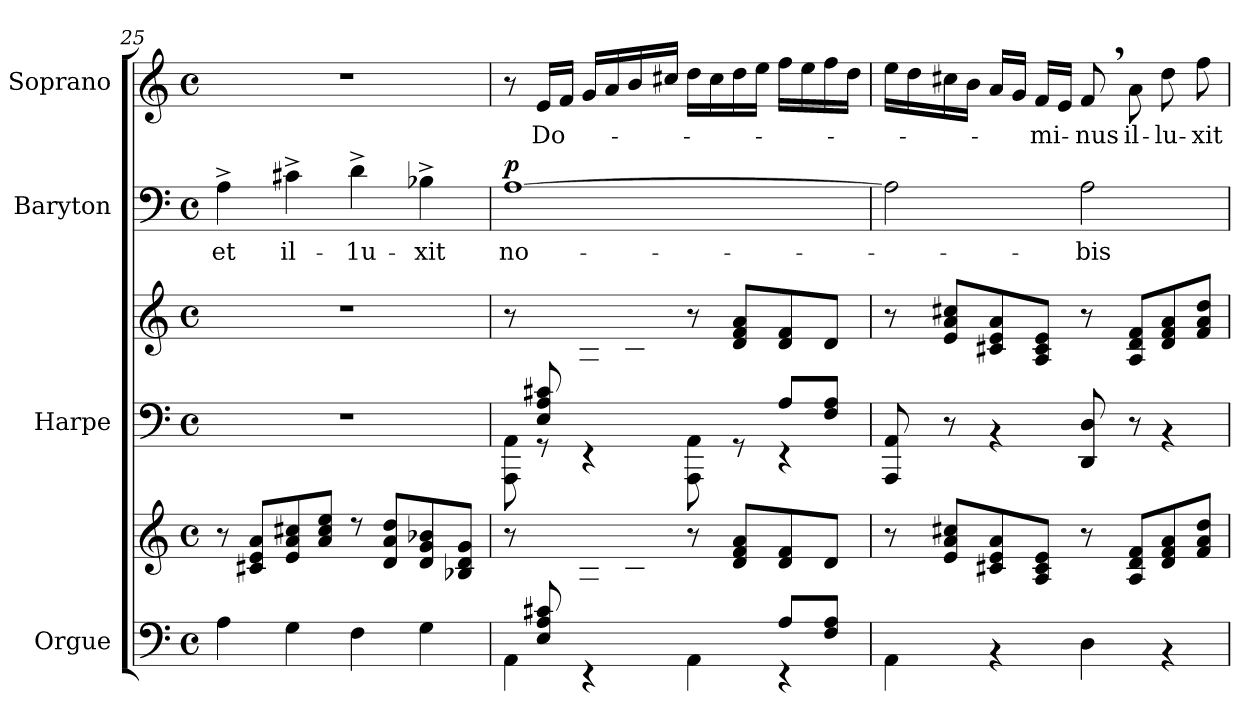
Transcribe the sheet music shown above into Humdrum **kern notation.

**kern	**kern	**kern	**kern	**kern	**text	**dynam	**kern	**text
*part4	*part4	*part3	*part3	*part2	*part2	*part2	*part1	*part1
*staff6	*staff5	*staff4	*staff3	*staff2	*staff2	*staff2	*staff1	*staff1
*I"Orgue	*	*I"Harpe	*	*I"Baryton	*	*	*I"Soprano	*
*I'Org.	*	*I'Hrp.	*	*I'Bar.	*	*	*I'S.	*
*clefF4	*clefG2	*clefF4	*clefG2	*clefF4	*	*	*clefG2	*
*k[]	*k[]	*k[]	*k[]	*k[]	*	*	*k[]	*
*M4/4	*M4/4	*M4/4	*M4/4	*M4/4	*	*	*M4/4	*
*met(c)	*met(c)	*met(c)	*met(c)	*met(c)	*	*	*met(c)	*
=25	=25	=25	=25	=25	=25	=25	=25	=25
!	!	!	!	!	!LO:LY:b	!	!	!
4A\	8r	1r	1r	4A^\	et	.	1r	.
.	8c#X/ 8e/ 8a/L	.	.	.	.	.	.	.
!	!	!	!	!	!LO:LY:b	!	!	!
4G\	8e/ 8a/ 8cc#X/	.	.	4c#X^\	il-	.	.	.
.	8a/ 8cc#/ 8ee/J	.	.	.	.	.	.	.
!	!	!	!	!	!LO:LY:b	!	!	!
4F\	8rdd	.	.	4d^\	-1u-	.	.	.
.	8d/ 8a/ 8dd/L	.	.	.	.	.	.	.
!	!	!	!	!	!LO:LY:b	!	!	!
4G\	8d/ 8g/ 8b-X/	.	.	4B-X^\	-xit	.	.	.
.	8B-X/ 8d/ 8g/J	.	.	.	.	.	.	.
!!LO:LB:g=z
=26	=26	=26	=26	=26	=26	=26	=26	=26
*^	*	*^	*	*	*	*	*	*
!	!	!	!	!	!	!	!LO:LY:b	!LO:DY:a	!	!
8ryy	4AA\	8r	8ryy	8AAA\ 8AA\	8r	[1A	no-	p	8r	.
!	!	!	!	!	!	!	!	!	!	!LO:LY:b
8E/ 8A/ 8c#X/	.	8c#X/Lyy	8E/ 8A/ 8c#X/	8rGG	8c#X/Lyy	.	.	.	16e/LL	Do-
.	.	.	.	.	.	.	.	.	16f/JJ	.
2ryy	4rEE	8A/ 8c#X/ 8e/	2ryy	4rEE	8A/ 8c#X/ 8e/	.	.	.	16g/LL	.
.	.	.	.	.	.	.	.	.	16a/	.
.	.	8c#/ 8e/ 8a/J	.	.	8c#/ 8e/ 8a/J	.	.	.	16b/	.
.	.	.	.	.	.	.	.	.	16cc#X/JJ	.
.	4AA\	8r	.	8AAA\ 8AA\	8r	.	.	.	16dd\LL	.
.	.	.	.	.	.	.	.	.	16cc#\	.
.	.	8d/ 8f/ 8a/L	.	8rGG	8d/ 8f/ 8a/L	.	.	.	16dd\	.
.	.	.	.	.	.	.	.	.	16ee\JJ	.
8A/L	4rEE	8d/ 8f/	8A/L	4rEE	8d/ 8f/	.	.	.	16ff\LL	.
.	.	.	.	.	.	.	.	.	16ee\	.
8F/ 8A/J	.	8d/J	8F/ 8A/J	.	8d/J	.	.	.	16ff\	.
.	.	.	.	.	.	.	.	.	16dd\JJ	.
*v	*v	*	*v	*v	*	*	*	*	*	*
=27	=27	=27	=27	=27	=27	=27	=27	=27
4AA\	8r	8AAA/ 8AA/	8r	2A\]	.	.	16ee\LL	.
.	.	.	.	.	.	.	16dd\	.
.	8e/ 8a/ 8cc#X/L	8r	8e/ 8a/ 8cc#X/L	.	.	.	16cc#X\	.
.	.	.	.	.	.	.	16b\JJ	.
4rBB	8c#X/ 8e/ 8a/	4rBB	8c#X/ 8e/ 8a/	.	.	.	16a/LL	.
.	.	.	.	.	.	.	16g/JJ	.
!	!	!	!	!	!	!	!	!LO:LY:b
.	8A/ 8c#/ 8e/J	.	8A/ 8c#/ 8e/J	.	.	.	16f/LL	-mi-
.	.	.	.	.	.	.	16e/JJ	.
!	!	!	!	!	!LO:LY:b	!	!	!LO:LY:b
4D\	8r	8DD/ 8D/	8r	2A\	bis	.	8f,/	-nus
!	!	!	!	!	!	!	!	!LO:LY:b
.	8A/ 8d/ 8f/L	8r	8A/ 8d/ 8f/L	.	.	.	8a\	il-
!	!	!	!	!	!	!	!	!LO:LY:b
4rBB	8d/ 8f/ 8a/	4rBB	8d/ 8f/ 8a/	.	.	.	8dd\	-lu-
!	!	!	!	!	!	!	!	!LO:LY:b
.	8f/ 8a/ 8dd/J	.	8f/ 8a/ 8dd/J	.	.	.	8ff\	-xit
=	=	=	=	=	=	=	=	=
*-	*-	*-	*-	*-	*-	*-	*-	*-
